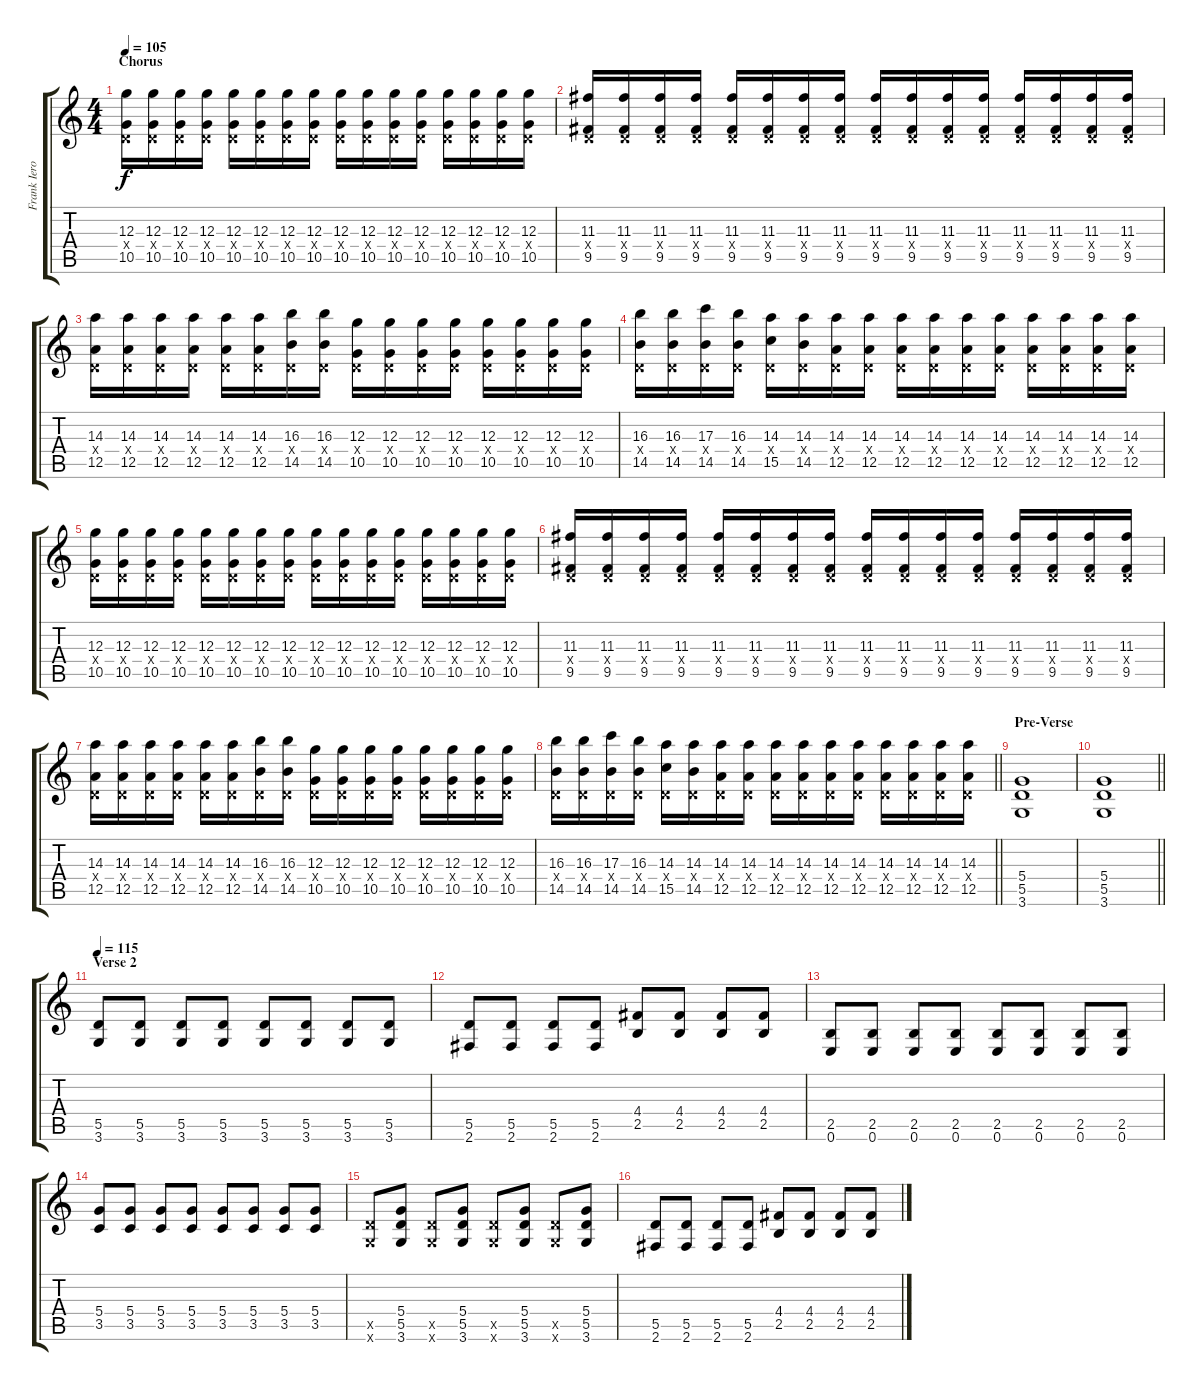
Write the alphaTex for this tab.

\track ("Frank Iero" "Frank Iero") {instrument overdrivenguitar}
\staff {score tabs}
\tuning (E4 B3 G3 D3 A2 E2) {hide}
\ts (4 4)
\section ("" "Chorus")
\tempo 105
\clef g2
\ks c
(12.3 0.4{x} 10.5).16{dy f} (12.3 0.4{x} 10.5).16 (12.3 0.4{x} 10.5).16 (12.3 0.4{x} 10.5).16 (12.3 0.4{x} 10.5).16 (12.3 0.4{x} 10.5).16 (12.3 0.4{x} 10.5).16 (12.3 0.4{x} 10.5).16 (12.3 0.4{x} 10.5).16 (12.3 0.4{x} 10.5).16 (12.3 0.4{x} 10.5).16 (12.3 0.4{x} 10.5).16 (12.3 0.4{x} 10.5).16 (12.3 0.4{x} 10.5).16 (12.3 0.4{x} 10.5).16 (12.3 0.4{x} 10.5).16 |
(11.3 0.4{x} 9.5).16 (11.3 0.4{x} 9.5).16 (11.3 0.4{x} 9.5).16 (11.3 0.4{x} 9.5).16 (11.3 0.4{x} 9.5).16 (11.3 0.4{x} 9.5).16 (11.3 0.4{x} 9.5).16 (11.3 0.4{x} 9.5).16 (11.3 0.4{x} 9.5).16 (11.3 0.4{x} 9.5).16 (11.3 0.4{x} 9.5).16 (11.3 0.4{x} 9.5).16 (11.3 0.4{x} 9.5).16 (11.3 0.4{x} 9.5).16 (11.3 0.4{x} 9.5).16 (11.3 0.4{x} 9.5).16 |
(14.3 0.4{x} 12.5).16 (14.3 0.4{x} 12.5).16 (14.3 0.4{x} 12.5).16 (14.3 0.4{x} 12.5).16 (14.3 0.4{x} 12.5).16 (14.3 0.4{x} 12.5).16 (16.3 0.4{x} 14.5).16 (16.3 0.4{x} 14.5).16 (12.3 0.4{x} 10.5).16 (12.3 0.4{x} 10.5).16 (12.3 0.4{x} 10.5).16 (12.3 0.4{x} 10.5).16 (12.3 0.4{x} 10.5).16 (12.3 0.4{x} 10.5).16 (12.3 0.4{x} 10.5).16 (12.3 0.4{x} 10.5).16 |
(16.3 0.4{x} 14.5).16 (16.3 0.4{x} 14.5).16 (17.3 0.4{x} 14.5).16 (16.3 0.4{x} 14.5).16 (14.3 0.4{x} 15.5).16 (14.3 0.4{x} 14.5).16 (14.3 0.4{x} 12.5).16 (14.3 0.4{x} 12.5).16 (14.3 0.4{x} 12.5).16 (14.3 0.4{x} 12.5).16 (14.3 0.4{x} 12.5).16 (14.3 0.4{x} 12.5).16 (14.3 0.4{x} 12.5).16 (14.3 0.4{x} 12.5).16 (14.3 0.4{x} 12.5).16 (14.3 0.4{x} 12.5).16 |
(12.3 0.4{x} 10.5).16 (12.3 0.4{x} 10.5).16 (12.3 0.4{x} 10.5).16 (12.3 0.4{x} 10.5).16 (12.3 0.4{x} 10.5).16 (12.3 0.4{x} 10.5).16 (12.3 0.4{x} 10.5).16 (12.3 0.4{x} 10.5).16 (12.3 0.4{x} 10.5).16 (12.3 0.4{x} 10.5).16 (12.3 0.4{x} 10.5).16 (12.3 0.4{x} 10.5).16 (12.3 0.4{x} 10.5).16 (12.3 0.4{x} 10.5).16 (12.3 0.4{x} 10.5).16 (12.3 0.4{x} 10.5).16 |
(11.3 0.4{x} 9.5).16 (11.3 0.4{x} 9.5).16 (11.3 0.4{x} 9.5).16 (11.3 0.4{x} 9.5).16 (11.3 0.4{x} 9.5).16 (11.3 0.4{x} 9.5).16 (11.3 0.4{x} 9.5).16 (11.3 0.4{x} 9.5).16 (11.3 0.4{x} 9.5).16 (11.3 0.4{x} 9.5).16 (11.3 0.4{x} 9.5).16 (11.3 0.4{x} 9.5).16 (11.3 0.4{x} 9.5).16 (11.3 0.4{x} 9.5).16 (11.3 0.4{x} 9.5).16 (11.3 0.4{x} 9.5).16 |
(14.3 0.4{x} 12.5).16 (14.3 0.4{x} 12.5).16 (14.3 0.4{x} 12.5).16 (14.3 0.4{x} 12.5).16 (14.3 0.4{x} 12.5).16 (14.3 0.4{x} 12.5).16 (16.3 0.4{x} 14.5).16 (16.3 0.4{x} 14.5).16 (12.3 0.4{x} 10.5).16 (12.3 0.4{x} 10.5).16 (12.3 0.4{x} 10.5).16 (12.3 0.4{x} 10.5).16 (12.3 0.4{x} 10.5).16 (12.3 0.4{x} 10.5).16 (12.3 0.4{x} 10.5).16 (12.3 0.4{x} 10.5).16 |
\barLineRight lightlight
(16.3 0.4{x} 14.5).16 (16.3 0.4{x} 14.5).16 (17.3 0.4{x} 14.5).16 (16.3 0.4{x} 14.5).16 (14.3 0.4{x} 15.5).16 (14.3 0.4{x} 14.5).16 (14.3 0.4{x} 12.5).16 (14.3 0.4{x} 12.5).16 (14.3 0.4{x} 12.5).16 (14.3 0.4{x} 12.5).16 (14.3 0.4{x} 12.5).16 (14.3 0.4{x} 12.5).16 (14.3 0.4{x} 12.5).16 (14.3 0.4{x} 12.5).16 (14.3 0.4{x} 12.5).16 (14.3 0.4{x} 12.5).16 |
\section ("" "Pre-Verse")
(5.4 5.5 3.6).1 |
\barLineRight lightlight
(5.4 5.5 3.6).1 |
\section ("" "Verse 2")
\tempo 115
(5.5 3.6).8 (5.5 3.6).8 (5.5 3.6).8 (5.5 3.6).8 (5.5 3.6).8 (5.5 3.6).8 (5.5 3.6).8 (5.5 3.6).8 |
(5.5 2.6).8 (5.5 2.6).8 (5.5 2.6).8 (5.5 2.6).8 (4.4 2.5).8 (4.4 2.5).8 (4.4 2.5).8 (4.4 2.5).8 |
(2.5 0.6).8 (2.5 0.6).8 (2.5 0.6).8 (2.5 0.6).8 (2.5 0.6).8 (2.5 0.6).8 (2.5 0.6).8 (2.5 0.6).8 |
(5.4 3.5).8 (5.4 3.5).8 (5.4 3.5).8 (5.4 3.5).8 (5.4 3.5).8 (5.4 3.5).8 (5.4 3.5).8 (5.4 3.5).8 |
(5.5{x} 3.6{x}).8 (5.4 5.5 3.6).8 (5.5{x} 3.6{x}).8 (5.4 5.5 3.6).8 (5.5{x} 3.6{x}).8 (5.4 5.5 3.6).8 (5.5{x} 3.6{x}).8 (5.4 5.5 3.6).8 |
(5.5 2.6).8 (5.5 2.6).8 (5.5 2.6).8 (5.5 2.6).8 (4.4 2.5).8 (4.4 2.5).8 (4.4 2.5).8 (4.4 2.5).8
